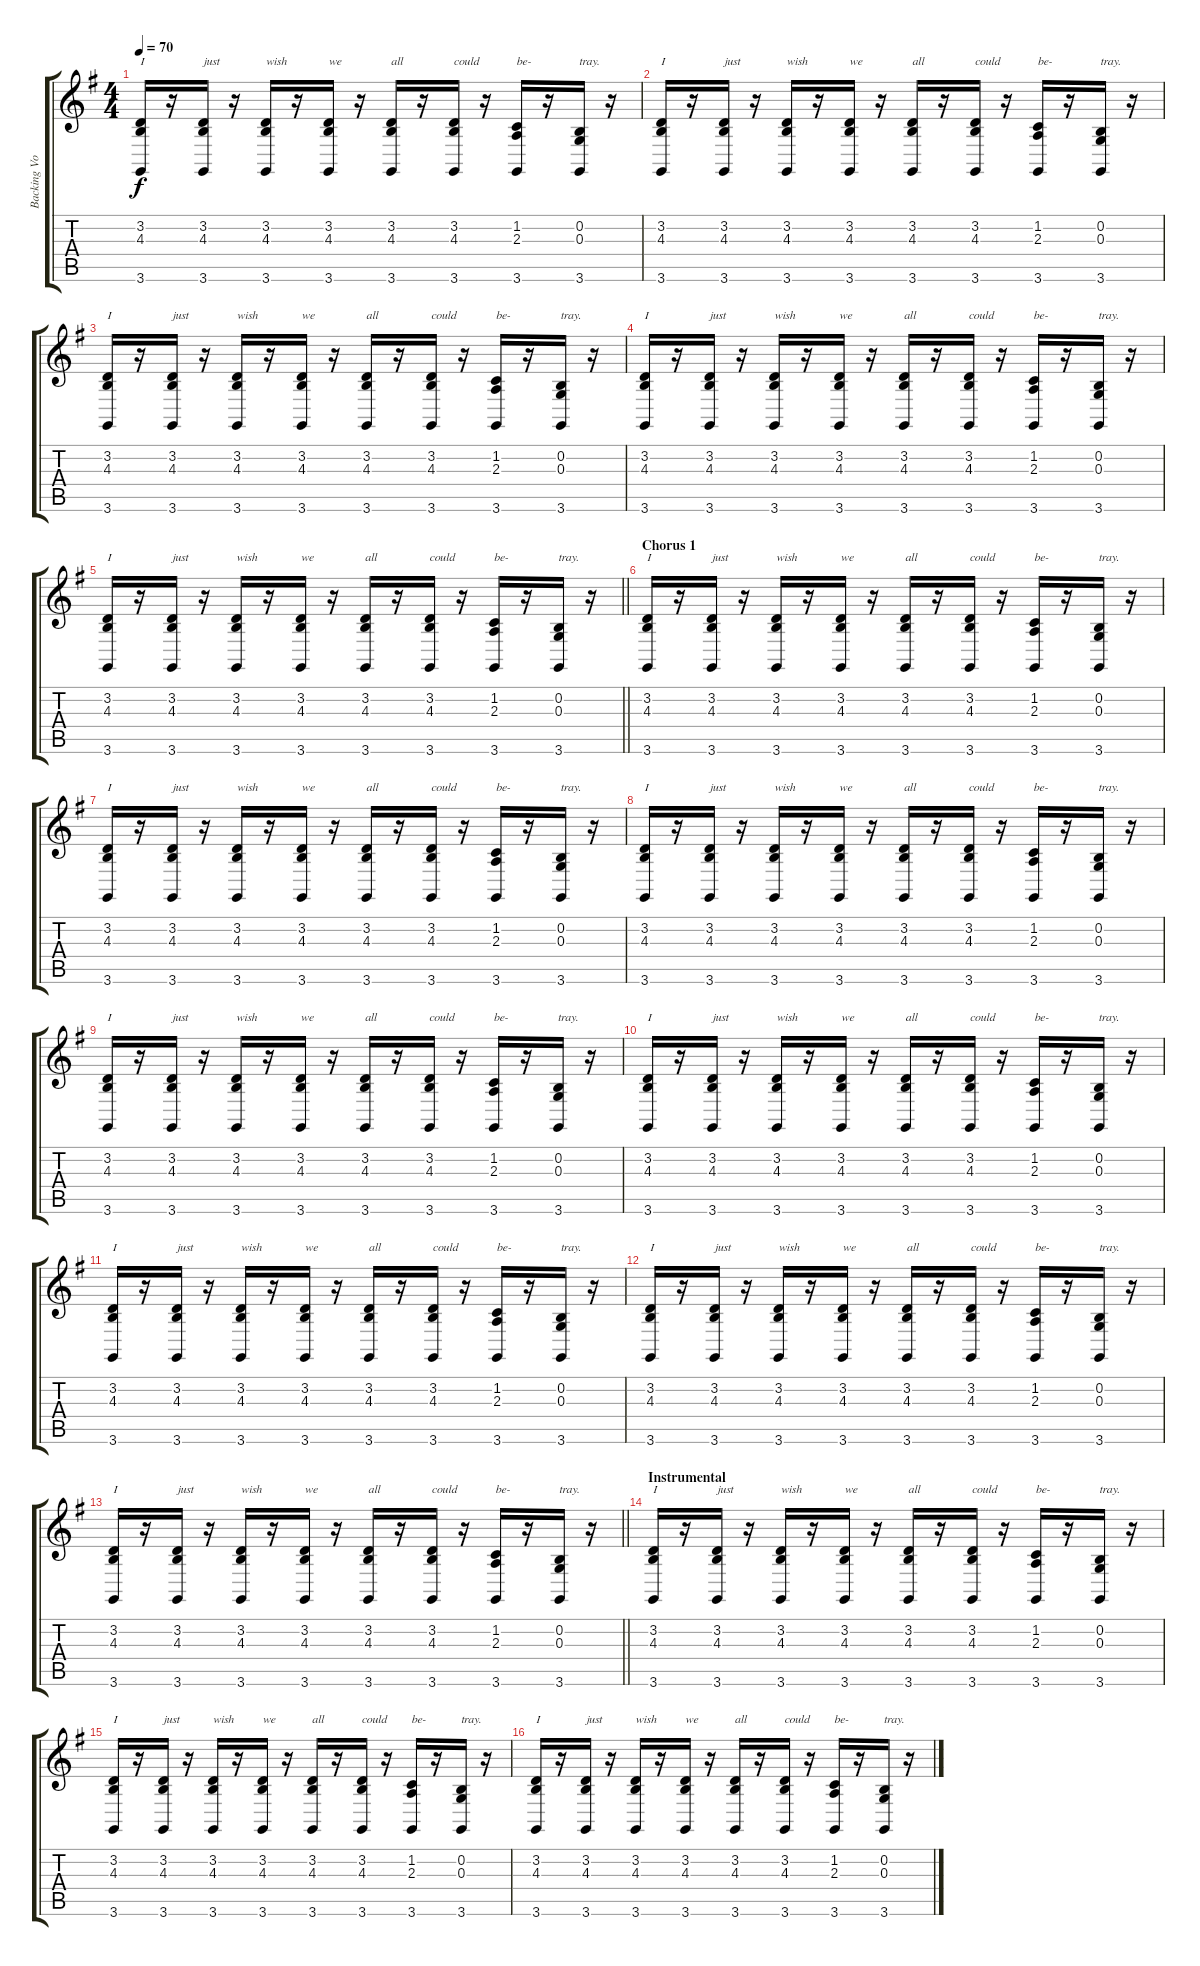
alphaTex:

\track ("Backing Vocals - Simon Neil" "Backing Vo") {instrument altosax}
\staff {score tabs}
\tuning (E4 B3 G3 D3 A2 E2) {hide}
\ts (4 4)
\tempo 70
\clef g2
\ks g
(3.2 4.3 3.6).16{txt "I" dy f} r.16 (3.2 4.3 3.6).16{txt "just"} r.16 (3.2 4.3 3.6).16{txt "wish"} r.16 (3.2 4.3 3.6).16{txt "we"} r.16 (3.2 4.3 3.6).16{txt "all"} r.16 (3.2 4.3 3.6).16{txt "could"} r.16 (1.2 2.3 3.6).16{txt "be-"} r.16 (0.2 0.3 3.6).16{txt "tray."} r.16 |
(3.2 4.3 3.6).16{txt "I"} r.16 (3.2 4.3 3.6).16{txt "just"} r.16 (3.2 4.3 3.6).16{txt "wish"} r.16 (3.2 4.3 3.6).16{txt "we"} r.16 (3.2 4.3 3.6).16{txt "all"} r.16 (3.2 4.3 3.6).16{txt "could"} r.16 (1.2 2.3 3.6).16{txt "be-"} r.16 (0.2 0.3 3.6).16{txt "tray."} r.16 |
(3.2 4.3 3.6).16{txt "I"} r.16 (3.2 4.3 3.6).16{txt "just"} r.16 (3.2 4.3 3.6).16{txt "wish"} r.16 (3.2 4.3 3.6).16{txt "we"} r.16 (3.2 4.3 3.6).16{txt "all"} r.16 (3.2 4.3 3.6).16{txt "could"} r.16 (1.2 2.3 3.6).16{txt "be-"} r.16 (0.2 0.3 3.6).16{txt "tray."} r.16 |
(3.2 4.3 3.6).16{txt "I"} r.16 (3.2 4.3 3.6).16{txt "just"} r.16 (3.2 4.3 3.6).16{txt "wish"} r.16 (3.2 4.3 3.6).16{txt "we"} r.16 (3.2 4.3 3.6).16{txt "all"} r.16 (3.2 4.3 3.6).16{txt "could"} r.16 (1.2 2.3 3.6).16{txt "be-"} r.16 (0.2 0.3 3.6).16{txt "tray."} r.16 |
\barLineRight lightlight
(3.2 4.3 3.6).16{txt "I"} r.16 (3.2 4.3 3.6).16{txt "just"} r.16 (3.2 4.3 3.6).16{txt "wish"} r.16 (3.2 4.3 3.6).16{txt "we"} r.16 (3.2 4.3 3.6).16{txt "all"} r.16 (3.2 4.3 3.6).16{txt "could"} r.16 (1.2 2.3 3.6).16{txt "be-"} r.16 (0.2 0.3 3.6).16{txt "tray."} r.16 |
\section ("" "Chorus 1")
(3.2 4.3 3.6).16{txt "I"} r.16 (3.2 4.3 3.6).16{txt "just"} r.16 (3.2 4.3 3.6).16{txt "wish"} r.16 (3.2 4.3 3.6).16{txt "we"} r.16 (3.2 4.3 3.6).16{txt "all"} r.16 (3.2 4.3 3.6).16{txt "could"} r.16 (1.2 2.3 3.6).16{txt "be-"} r.16 (0.2 0.3 3.6).16{txt "tray."} r.16 |
(3.2 4.3 3.6).16{txt "I"} r.16 (3.2 4.3 3.6).16{txt "just"} r.16 (3.2 4.3 3.6).16{txt "wish"} r.16 (3.2 4.3 3.6).16{txt "we"} r.16 (3.2 4.3 3.6).16{txt "all"} r.16 (3.2 4.3 3.6).16{txt "could"} r.16 (1.2 2.3 3.6).16{txt "be-"} r.16 (0.2 0.3 3.6).16{txt "tray."} r.16 |
(3.2 4.3 3.6).16{txt "I"} r.16 (3.2 4.3 3.6).16{txt "just"} r.16 (3.2 4.3 3.6).16{txt "wish"} r.16 (3.2 4.3 3.6).16{txt "we"} r.16 (3.2 4.3 3.6).16{txt "all"} r.16 (3.2 4.3 3.6).16{txt "could"} r.16 (1.2 2.3 3.6).16{txt "be-"} r.16 (0.2 0.3 3.6).16{txt "tray."} r.16 |
(3.2 4.3 3.6).16{txt "I"} r.16 (3.2 4.3 3.6).16{txt "just"} r.16 (3.2 4.3 3.6).16{txt "wish"} r.16 (3.2 4.3 3.6).16{txt "we"} r.16 (3.2 4.3 3.6).16{txt "all"} r.16 (3.2 4.3 3.6).16{txt "could"} r.16 (1.2 2.3 3.6).16{txt "be-"} r.16 (0.2 0.3 3.6).16{txt "tray."} r.16 |
(3.2 4.3 3.6).16{txt "I"} r.16 (3.2 4.3 3.6).16{txt "just"} r.16 (3.2 4.3 3.6).16{txt "wish"} r.16 (3.2 4.3 3.6).16{txt "we"} r.16 (3.2 4.3 3.6).16{txt "all"} r.16 (3.2 4.3 3.6).16{txt "could"} r.16 (1.2 2.3 3.6).16{txt "be-"} r.16 (0.2 0.3 3.6).16{txt "tray."} r.16 |
(3.2 4.3 3.6).16{txt "I"} r.16 (3.2 4.3 3.6).16{txt "just"} r.16 (3.2 4.3 3.6).16{txt "wish"} r.16 (3.2 4.3 3.6).16{txt "we"} r.16 (3.2 4.3 3.6).16{txt "all"} r.16 (3.2 4.3 3.6).16{txt "could"} r.16 (1.2 2.3 3.6).16{txt "be-"} r.16 (0.2 0.3 3.6).16{txt "tray."} r.16 |
(3.2 4.3 3.6).16{txt "I"} r.16 (3.2 4.3 3.6).16{txt "just"} r.16 (3.2 4.3 3.6).16{txt "wish"} r.16 (3.2 4.3 3.6).16{txt "we"} r.16 (3.2 4.3 3.6).16{txt "all"} r.16 (3.2 4.3 3.6).16{txt "could"} r.16 (1.2 2.3 3.6).16{txt "be-"} r.16 (0.2 0.3 3.6).16{txt "tray."} r.16 |
\barLineRight lightlight
(3.2 4.3 3.6).16{txt "I"} r.16 (3.2 4.3 3.6).16{txt "just"} r.16 (3.2 4.3 3.6).16{txt "wish"} r.16 (3.2 4.3 3.6).16{txt "we"} r.16 (3.2 4.3 3.6).16{txt "all"} r.16 (3.2 4.3 3.6).16{txt "could"} r.16 (1.2 2.3 3.6).16{txt "be-"} r.16 (0.2 0.3 3.6).16{txt "tray."} r.16 |
\section ("" "Instrumental")
(3.2 4.3 3.6).16{txt "I"} r.16 (3.2 4.3 3.6).16{txt "just"} r.16 (3.2 4.3 3.6).16{txt "wish"} r.16 (3.2 4.3 3.6).16{txt "we"} r.16 (3.2 4.3 3.6).16{txt "all"} r.16 (3.2 4.3 3.6).16{txt "could"} r.16 (1.2 2.3 3.6).16{txt "be-"} r.16 (0.2 0.3 3.6).16{txt "tray."} r.16 |
(3.2 4.3 3.6).16{txt "I"} r.16 (3.2 4.3 3.6).16{txt "just"} r.16 (3.2 4.3 3.6).16{txt "wish"} r.16 (3.2 4.3 3.6).16{txt "we"} r.16 (3.2 4.3 3.6).16{txt "all"} r.16 (3.2 4.3 3.6).16{txt "could"} r.16 (1.2 2.3 3.6).16{txt "be-"} r.16 (0.2 0.3 3.6).16{txt "tray."} r.16 |
(3.2 4.3 3.6).16{txt "I"} r.16 (3.2 4.3 3.6).16{txt "just"} r.16 (3.2 4.3 3.6).16{txt "wish"} r.16 (3.2 4.3 3.6).16{txt "we"} r.16 (3.2 4.3 3.6).16{txt "all"} r.16 (3.2 4.3 3.6).16{txt "could"} r.16 (1.2 2.3 3.6).16{txt "be-"} r.16 (0.2 0.3 3.6).16{txt "tray."} r.16
